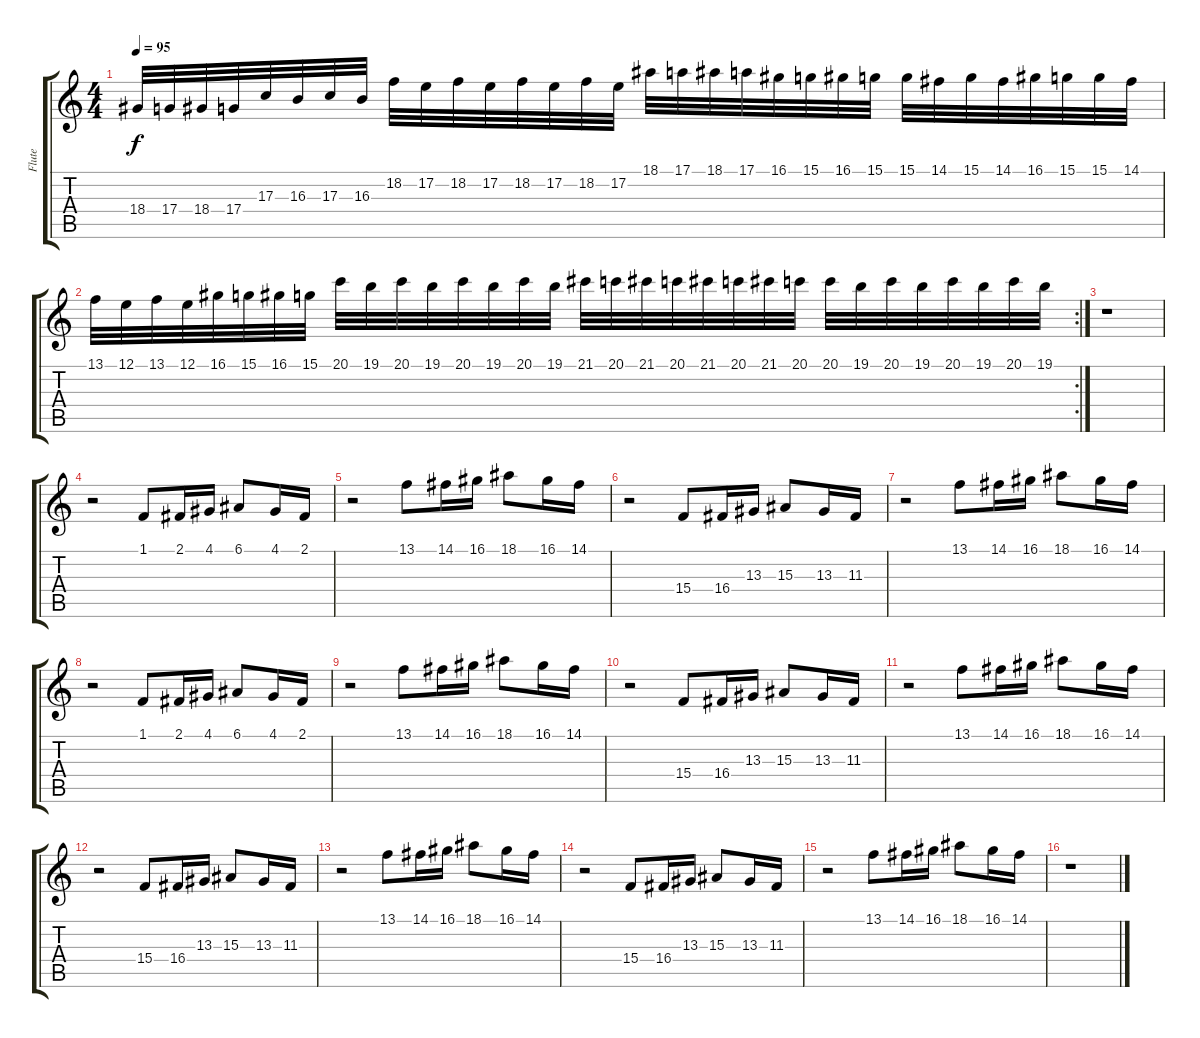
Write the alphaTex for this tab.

\track ("Flute" "Flute") {instrument flute}
\staff {score tabs}
\tuning (E4 B3 G3 D3 A2 E2) {hide}
\ts (4 4)
\tempo 95
\clef g2
\ks c
18.4.32{dy f} 17.4.32 18.4.32 17.4.32 17.3.32 16.3.32 17.3.32 16.3.32 18.2.32 17.2.32 18.2.32 17.2.32 18.2.32 17.2.32 18.2.32 17.2.32 18.1.32 17.1.32 18.1.32 17.1.32 16.1.32 15.1.32 16.1.32 15.1.32 15.1.32 14.1.32 15.1.32 14.1.32 16.1.32 15.1.32 15.1.32 14.1.32 |
\rc 2
13.1.32 12.1.32 13.1.32 12.1.32 16.1.32 15.1.32 16.1.32 15.1.32 20.1.32 19.1.32 20.1.32 19.1.32 20.1.32 19.1.32 20.1.32 19.1.32 21.1.32 20.1.32 21.1.32 20.1.32 21.1.32 20.1.32 21.1.32 20.1.32 20.1.32 19.1.32 20.1.32 19.1.32 20.1.32 19.1.32 20.1.32 19.1.32 |
r.1 |
r.2 1.1.8 2.1.16 4.1.16 6.1.8 4.1.16 2.1.16 |
r.2 13.1.8 14.1.16 16.1.16 18.1.8 16.1.16 14.1.16 |
r.2 15.4.8 16.4.16 13.3.16 15.3.8 13.3.16 11.3.16 |
r.2 13.1.8 14.1.16 16.1.16 18.1.8 16.1.16 14.1.16 |
r.2 1.1.8 2.1.16 4.1.16 6.1.8 4.1.16 2.1.16 |
r.2 13.1.8 14.1.16 16.1.16 18.1.8 16.1.16 14.1.16 |
r.2 15.4.8 16.4.16 13.3.16 15.3.8 13.3.16 11.3.16 |
r.2 13.1.8 14.1.16 16.1.16 18.1.8 16.1.16 14.1.16 |
r.2 15.4.8 16.4.16 13.3.16 15.3.8 13.3.16 11.3.16 |
r.2 13.1.8 14.1.16 16.1.16 18.1.8 16.1.16 14.1.16 |
r.2 15.4.8 16.4.16 13.3.16 15.3.8 13.3.16 11.3.16 |
r.2 13.1.8 14.1.16 16.1.16 18.1.8 16.1.16 14.1.16 |
r.1
